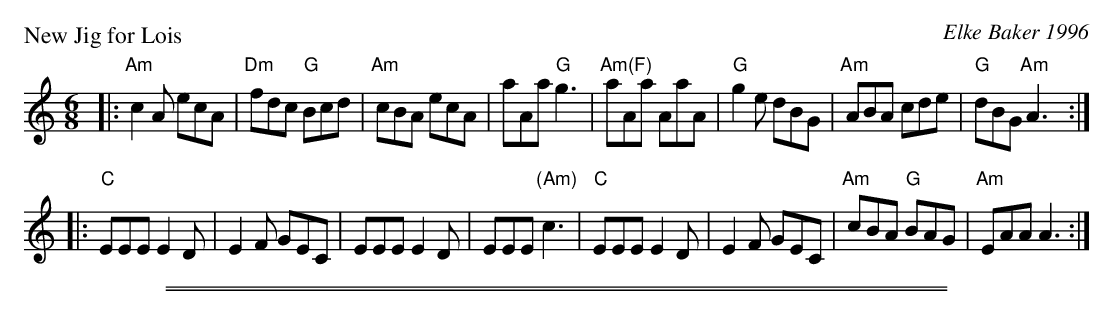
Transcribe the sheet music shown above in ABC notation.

X:1
P: New Jig for Lois
C: Elke Baker 1996
M: 6/8
L: 1/8
K: Am
|:\
"Am"c2A ecA | "Dm"fdc "G"Bcd | "Am"cBA ecA | aAa "G"g3 |\
"Am(F)"aAa AaA | "G"g2e dBG | "Am"ABA cde | "G"dBG "Am"A3 :|
|:\
"C"EEE E2D | E2F GEC | EEE E2D | EEE "(Am)"c3 |\
"C"EEE E2D | E2F GEC | "Am"cBA "G"BAG | "Am"EAA A3 :|
